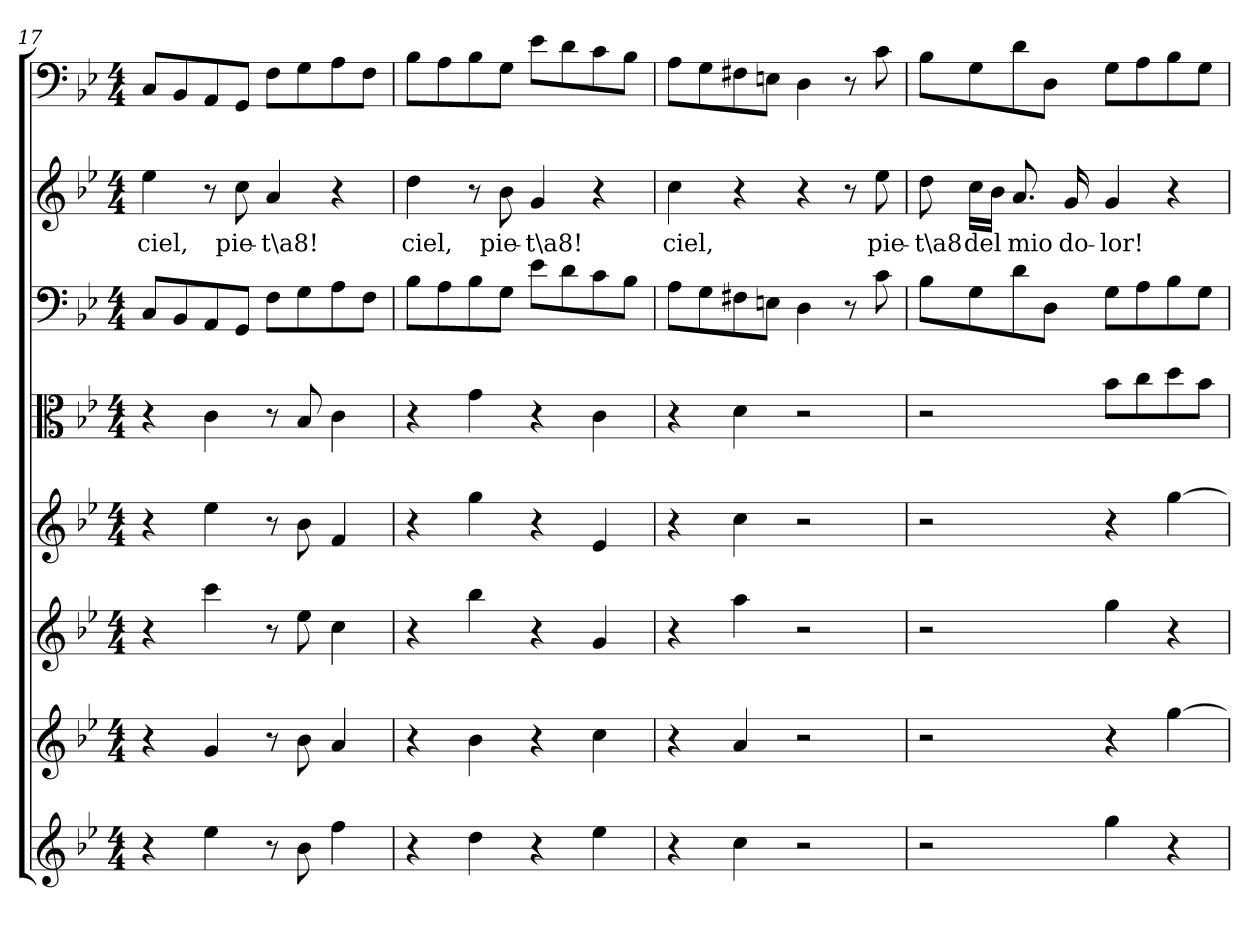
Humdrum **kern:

**kern	**kern	**kern	**kern	**kern	**kern	**kern	**text	**kern
*part8	*part7	*part6	*part5	*part4	*part3	*part2	*part2	*part1
*staff8	*staff7	*staff6	*staff5	*staff4	*staff3	*staff2	*staff2	*staff1
*clefG2	*clefG2	*clefG2	*clefG2	*clefC3	*clefF4	*clefG2	*	*clefF4
*k[b-e-]	*k[b-e-]	*k[b-e-]	*k[b-e-]	*k[b-e-]	*k[b-e-]	*k[b-e-]	*	*k[b-e-]
*g:	*g:	*g:	*g:	*g:	*g:	*g:	*	*g:
*M4/4	*M4/4	*M4/4	*M4/4	*M4/4	*M4/4	*M4/4	*	*M4/4
=17	=17	=17	=17	=17	=17	=17	=17	=17
4r	4r	4r	4r	4r	8C/L	4ee-\	ciel,	8C/L
.	.	.	.	.	8BB-/	.	.	8BB-/
4ee-\	4g/	4ccc\	4ee-\	4c\	8AA/	8r	.	8AA/
.	.	.	.	.	8GG/J	8cc\	pie-	8GG/J
8r	8r	8r	8r	8r	8F\L	4a/	-t\a8!	8F\L
8b-\	8b-\	8ee-\	8b-\	8B-/	8G\	.	.	8G\
4ff\	4a/	4cc\	4f/	4c\	8A\	4r	.	8A\
.	.	.	.	.	8F\J	.	.	8F\J
=18	=18	=18	=18	=18	=18	=18	=18	=18
4r	4r	4r	4r	4r	8B-\L	4dd\	ciel,	8B-\L
.	.	.	.	.	8A\	.	.	8A\
4dd\	4b-\	4bb-\	4gg\	4g\	8B-\	8r	.	8B-\
.	.	.	.	.	8G\J	8b-\	pie-	8G\J
4r	4r	4r	4r	4r	8e-\L	4g/	-t\a8!	8e-\L
.	.	.	.	.	8d\	.	.	8d\
4ee-\	4cc\	4g/	4e-/	4c\	8c\	4r	.	8c\
.	.	.	.	.	8B-\J	.	.	8B-\J
=19	=19	=19	=19	=19	=19	=19	=19	=19
4r	4r	4r	4r	4r	8A\L	4cc\	ciel,	8A\L
.	.	.	.	.	8G\	.	.	8G\
4cc\	4a/	4aa\	4cc\	4d\	8F#X\	4r	.	8F#X\
.	.	.	.	.	8En\J	.	.	8En\J
2r	2r	2r	2r	2r	4D\	4r	.	4D\
.	.	.	.	.	8r	8r	.	8r
.	.	.	.	.	8c\	8ee-\	pie-	8c\
=20	=20	=20	=20	=20	=20	=20	=20	=20
2r	2r	2r	2r	2r	8B-\L	8dd\	-t\a8	8B-\L
.	.	.	.	.	8G\	16cc\LL	del	8G\
.	.	.	.	.	.	16b-\JJ	.	.
.	.	.	.	.	8d\	8.a/	mio	8d\
.	.	.	.	.	8D\J	.	.	8D\J
.	.	.	.	.	.	16g/	do-	.
4gg\	4r	4gg\	4r	8b-\L	8G\L	4g/	-lor!	8G\L
.	.	.	.	8cc\	8A\	.	.	8A\
4r	[4gg\	4r	[4gg\	8dd\	8B-\	4r	.	8B-\
.	.	.	.	8b-\J	8G\J	.	.	8G\J
=	=	=	=	=	=	=	=	=
*-	*-	*-	*-	*-	*-	*-	*-	*-
